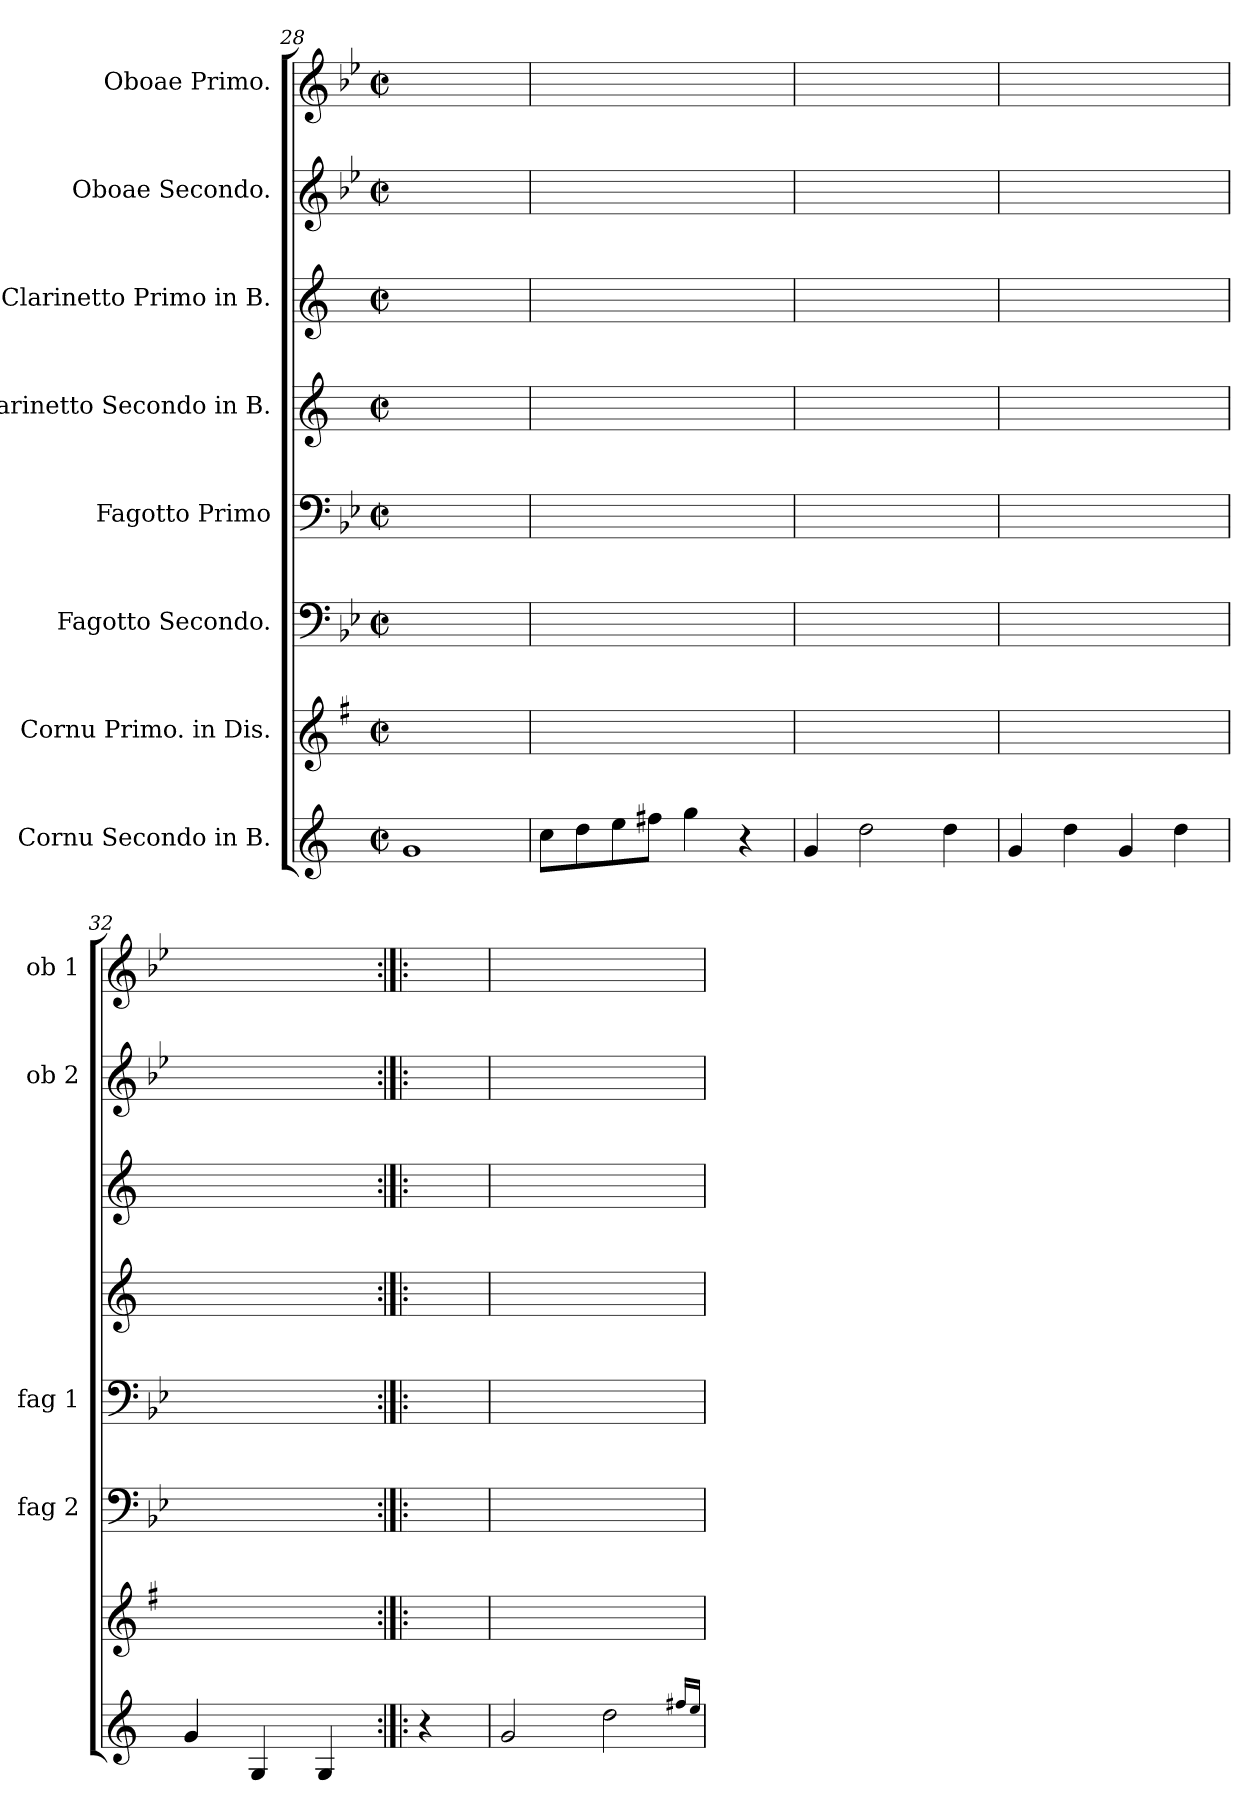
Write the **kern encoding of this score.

**kern	**dynam	**kern	**kern	**kern	**kern	**kern	**kern	**kern
*part8	*part8	*part7	*part6	*part5	*part4	*part3	*part2	*part1
*staff8	*staff8	*staff7	*staff6	*staff5	*staff4	*staff3	*staff2	*staff1
*I"Cornu Secondo in B.	*	*I"Cornu Primo. in Dis.	*I"Fagotto Secondo.	*I"Fagotto Primo	*I"Clarinetto Secondo in B.	*I"Clarinetto Primo in B.	*I"Oboae Secondo.	*I"Oboae Primo.
*	*	*	*I'fag 2	*I'fag 1	*	*	*I'ob 2	*I'ob 1
*clefG2	*	*clefG2	*clefF4	*clefF4	*clefG2	*clefG2	*clefG2	*clefG2
*ITrd1c2	*	*ITrd5c9	*	*	*ITrd1c2	*ITrd1c2	*	*
*k[b-e-]	*	*k[b-e-]	*k[b-e-]	*k[b-e-]	*k[b-e-]	*k[b-e-]	*k[b-e-]	*k[b-e-]
*B-:	*	*B-:	*B-:	*B-:	*B-:	*B-:	*B-:	*B-:
*M2/2	*	*M2/2	*M2/2	*M2/2	*M2/2	*M2/2	*M2/2	*M2/2
*met(c|)	*	*met(c|)	*met(c|)	*met(c|)	*met(c|)	*met(c|)	*met(c|)	*met(c|)
=28	=28	=28	=28	=28	=28	=28	=28	=28
1f	.	1ryy	1ryy	1ryy	1ryy	1ryy	1ryy	1ryy
=29	=29	=29	=29	=29	=29	=29	=29	=29
8b-\L	.	1ryy	1ryy	1ryy	1ryy	1ryy	1ryy	1ryy
8cc\	.	.	.	.	.	.	.	.
8dd\	.	.	.	.	.	.	.	.
8een\J	.	.	.	.	.	.	.	.
4ff\	.	.	.	.	.	.	.	.
4r	.	.	.	.	.	.	.	.
=30	=30	=30	=30	=30	=30	=30	=30	=30
4f/	.	1ryy	1ryy	1ryy	1ryy	1ryy	1ryy	1ryy
2cc\	.	.	.	.	.	.	.	.
4cc\	.	.	.	.	.	.	.	.
=31	=31	=31	=31	=31	=31	=31	=31	=31
!	!LO:DY:b	!	!	!	!	!	!	!
4f/	Pia	1ryy	1ryy	1ryy	1ryy	1ryy	1ryy	1ryy
4cc\	.	.	.	.	.	.	.	.
4f/	.	.	.	.	.	.	.	.
4cc\	.	.	.	.	.	.	.	.
=32	=32	=32	=32	=32	=32	=32	=32	=32
!	!LO:DY:b	!	!	!	!	!	!	!
4f/	for	2.ryy	2.ryy	2.ryy	2.ryy	2.ryy	2.ryy	2.ryy
4F/	.	.	.	.	.	.	.	.
4F/	.	.	.	.	.	.	.	.
=:|!|:	=:|!|:	=:|!|:	=:|!|:	=:|!|:	=:|!|:	=:|!|:	=:|!|:	=:|!|:
4r	.	4ryy	4ryy	4ryy	4ryy	4ryy	4ryy	4ryy
=33	=33	=33	=33	=33	=33	=33	=33	=33
2f/	.	1ryy	1ryy	1ryy	1ryy	1ryy	1ryy	1ryy
2cc\	.	.	.	.	.	.	.	.
16qqee/LL	.	.	.	.	.	.	.	.
16qqdd/JJ	.	.	.	.	.	.	.	.
=	=	=	=	=	=	=	=	=
*-	*-	*-	*-	*-	*-	*-	*-	*-
